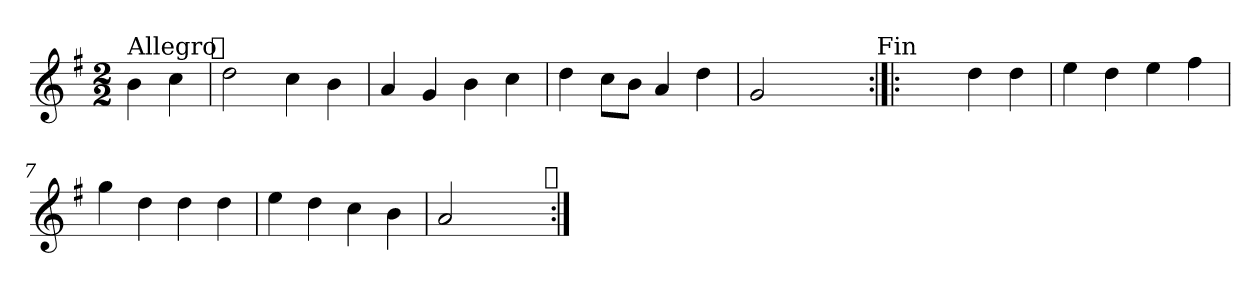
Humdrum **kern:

**kern
*part1
*staff1
*clefG2
*k[f#]
*G:
*M2/2
=
!LO:TX:a:t=Allegro
4b\
4cc\
!LO:TX:a:t=𝄋
=1
2dd\
4cc\
4b\
=2
4a/
4g/
4b\
4cc\
=3
4dd\
8cc\L
8b\J
4a/
4dd\
=4
2g/
2ryy
!LO:TX:a:t=Fin
=5:|!|:
2ryy
4dd\
4dd\
!!LO:LB:g=z
=6
4ee\
4dd\
4ee\
4ff#\
=7
4gg\
4dd\
4dd\
4dd\
=8
4ee\
4dd\
4cc\
4b\
=9
2a/
2ryy
!LO:TX:a:t=𝄋
=:|!
*-
